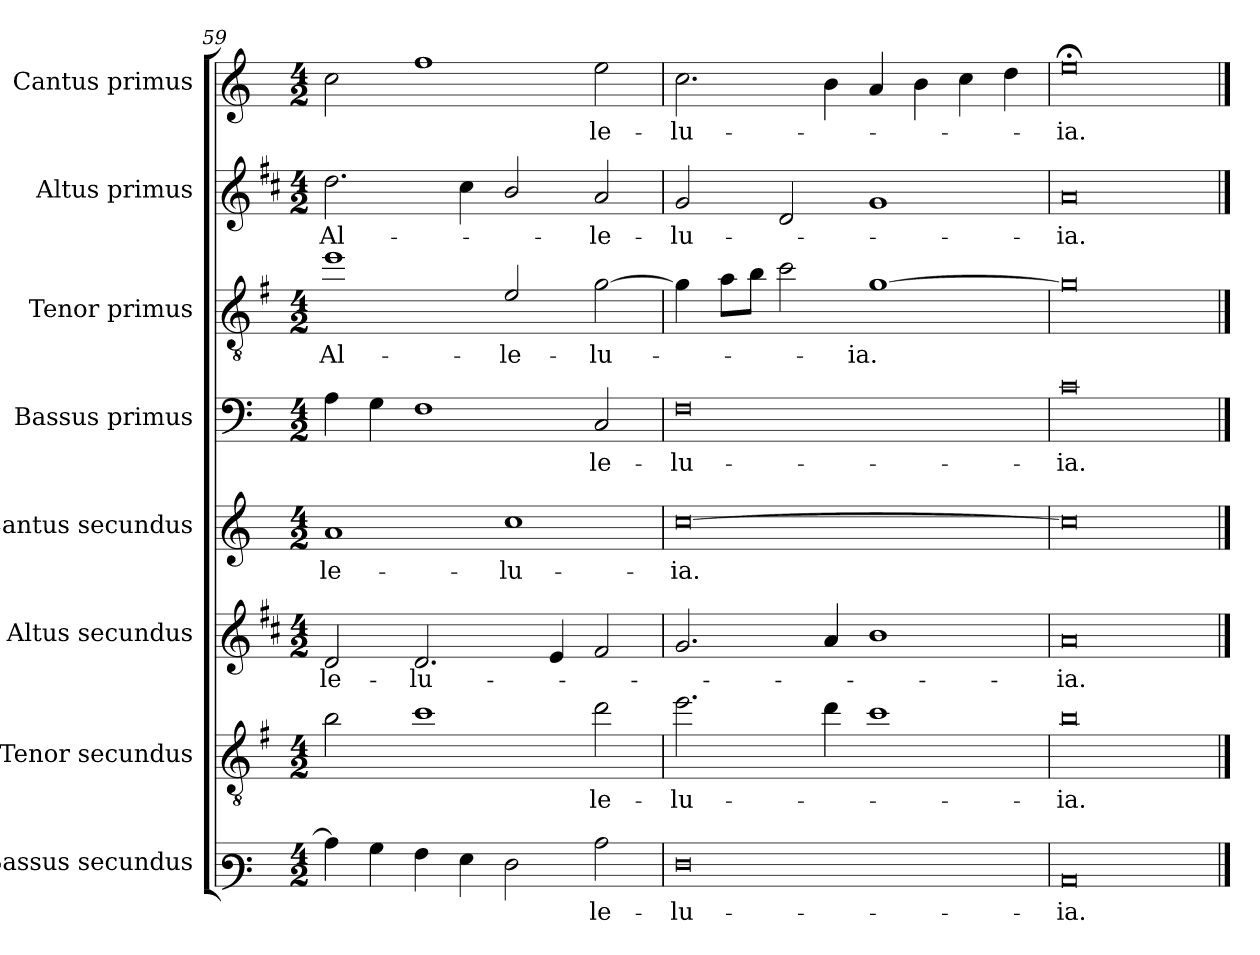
**kern	**text	**kern	**text	**kern	**text	**kern	**text	**kern	**text	**kern	**text	**kern	**text	**kern	**text
*part8	*part8	*part7	*part7	*part6	*part6	*part5	*part5	*part4	*part4	*part3	*part3	*part2	*part2	*part1	*part1
*staff8	*staff8	*staff7	*staff7	*staff6	*staff6	*staff5	*staff5	*staff4	*staff4	*staff3	*staff3	*staff2	*staff2	*staff1	*staff1
*I"Bassus secundus	*	*I"Tenor secundus	*	*I"Altus secundus	*	*I"Cantus secundus	*	*I"Bassus primus	*	*I"Tenor primus	*	*I"Altus primus	*	*I"Cantus primus	*
*	*	*	*	*	*	*	*	*I'B I	*	*I'T I	*	*I'A I	*	*I'C I	*
*clefF3	*	*clefGv2	*	*clefG2	*	*clefG2	*	*clefF4	*	*clefGv2	*	*clefG2	*	*clefG2	*
*	*	*ITrd4c7	*	*ITrd1c2	*	*	*	*	*	*ITrd4c7	*	*ITrd1c2	*	*	*
*k[]	*	*k[]	*	*k[]	*	*k[]	*	*k[]	*	*k[]	*	*k[]	*	*k[]	*
*C:	*	*C:	*	*C:	*	*C:	*	*C:	*	*C:	*	*C:	*	*C:	*
*M4/2	*	*M4/2	*	*M4/2	*	*M4/2	*	*M4/2	*	*M4/2	*	*M4/2	*	*M4/2	*
=59	=59	=59	=59	=59	=59	=59	=59	=59	=59	=59	=59	=59	=59	=59	=59
!	!	!	!	!	!LO:LY:b	!	!LO:LY:b	!	!	!	!LO:LY:b	!	!LO:LY:b	!	!
4c\]	.	2e\	.	2c/	-le-	1a	-le-	4A\	.	1a	Al-	2.cc\	Al-	2cc\	.
4B\	.	.	.	.	.	.	.	4G\	.	.	.	.	.	.	.
!	!	!	!	!	!LO:LY:b	!	!	!	!	!	!	!	!	!	!
4A\	.	1f	.	2.c/	-lu-	.	.	1F	.	.	.	.	.	1ff	.
4G\	.	.	.	.	.	.	.	.	.	.	.	4b\	.	.	.
!	!	!	!	!	!	!	!LO:LY:b	!	!	!	!LO:LY:b	!	!	!	!
2F\	.	.	.	.	.	1cc	-lu-	.	.	2A/	-le-	2a/	.	.	.
.	.	.	.	4d/	.	.	.	.	.	.	.	.	.	.	.
!	!LO:LY:b	!	!LO:LY:b	!	!	!	!	!	!LO:LY:b	!	!LO:LY:b	!	!LO:LY:b	!	!LO:LY:b
2c\	-le-	2g\	-le-	2e/	.	.	.	2C/	-le-	[2c\	-lu-	2g/	-le-	2ee\	-le-
=60	=60	=60	=60	=60	=60	=60	=60	=60	=60	=60	=60	=60	=60	=60	=60
!	!LO:LY:b	!	!LO:LY:b	!	!	!	!LO:LY:b	!	!LO:LY:b	!	!	!	!LO:LY:b	!	!LO:LY:b
0F	-lu-	2.a\	-lu-	2.f/	.	[0cc	-ia.	0F	-lu-	4c\]	.	2f/	-lu-	2.cc\	-lu-
.	.	.	.	.	.	.	.	.	.	8d\L	.	.	.	.	.
.	.	.	.	.	.	.	.	.	.	8e\J	.	.	.	.	.
.	.	.	.	.	.	.	.	.	.	2f\	.	2c/	.	.	.
.	.	4g\	.	4g/	.	.	.	.	.	.	.	.	.	4b\	.
!	!	!	!	!	!	!	!	!	!	!	!LO:LY:b	!	!	!	!
.	.	1f	.	1a	.	.	.	.	.	[1c	-ia.	1f	.	4a/	.
.	.	.	.	.	.	.	.	.	.	.	.	.	.	4b\	.
.	.	.	.	.	.	.	.	.	.	.	.	.	.	4cc\	.
.	.	.	.	.	.	.	.	.	.	.	.	.	.	4dd\	.
=61	=61	=61	=61	=61	=61	=61	=61	=61	=61	=61	=61	=61	=61	=61	=61
!	!LO:LY:b	!	!LO:LY:b	!	!LO:LY:b	!	!	!	!LO:LY:b	!	!	!	!LO:LY:b	!	!LO:LY:b
0C	-ia.	0e	-ia.	0g	-ia.	0cc]	.	0c	-ia.	0c]	.	0g	-ia.	0ee;<	-ia.
==	==	==	==	==	==	==	==	==	==	==	==	==	==	==	==
*-	*-	*-	*-	*-	*-	*-	*-	*-	*-	*-	*-	*-	*-	*-	*-
